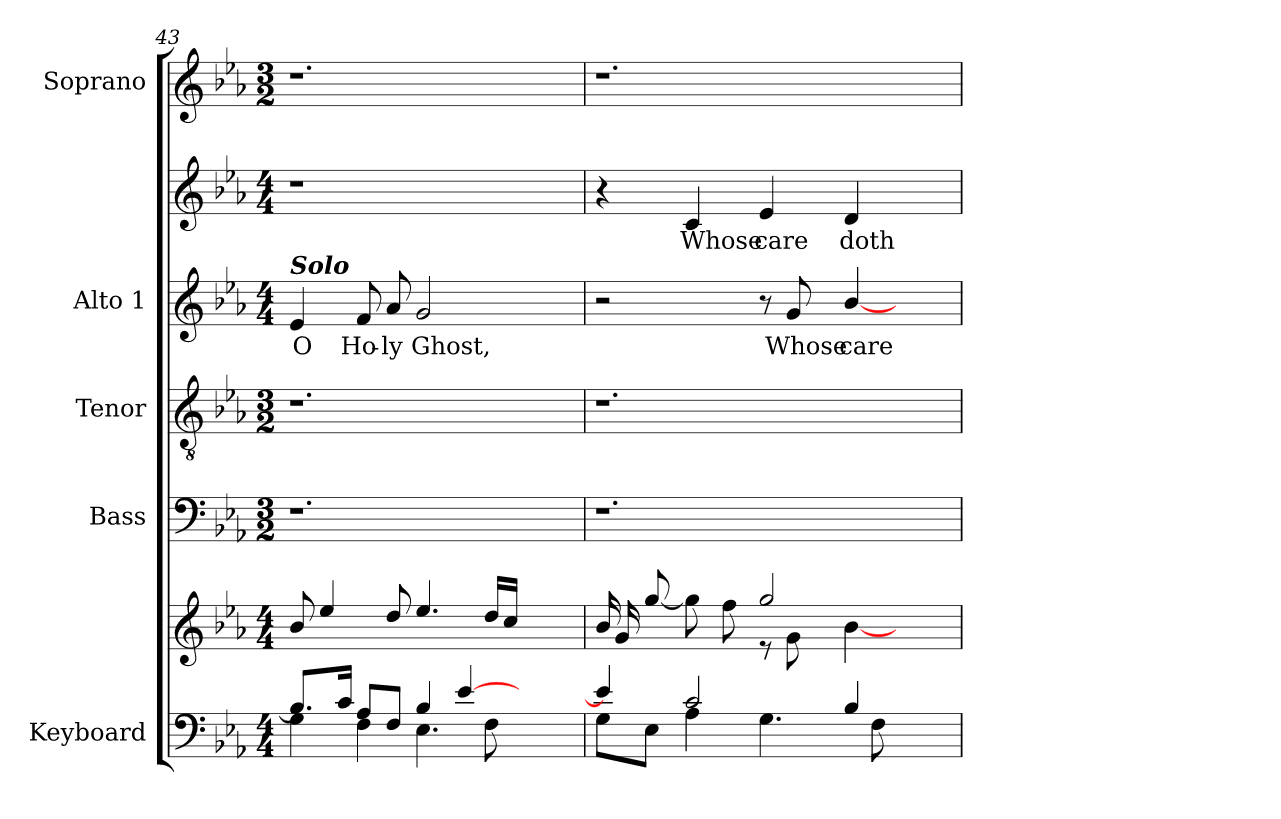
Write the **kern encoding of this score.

**kern	**kern	**kern	**kern	**kern	**text	**kern	**text	**kern
*part5	*part5	*part4	*part3	*part2	*part2	*part2	*part2	*part1
*staff7	*staff6	*staff5	*staff4	*staff3	*staff3	*staff2	*staff2	*staff1
*I"Keyboard	*	*I"Bass	*I"Tenor	*I"Alto 1	*	*	*	*I"Soprano
*	*	*I'B	*I'T	*I'A1	*	*	*	*I'S
*clefF4	*clefG2	*clefF4	*clefGv2	*clefG2	*	*clefG2	*	*clefG2
*k[b-e-a-]	*k[b-e-a-]	*k[b-e-a-]	*k[b-e-a-]	*k[b-e-a-]	*	*k[b-e-a-]	*	*k[b-e-a-]
*E-:	*E-:	*E-:	*E-:	*E-:	*	*E-:	*	*E-:
*M4/4	*M4/4	*M3/2	*M3/2	*M4/4	*	*M4/4	*	*M3/2
=43	=43	=43	=43	=43	=43	=43	=43	=43
*^	*^	*	*	*	*	*	*	*
!	!	!	!	!	!	!LO:TX:a:Bi:t=Solo	!	!	!	!
!	!	!	!	!	!	!	!LO:LY:b	!	!	!
8.B-/L]	4G\	8b-/	2ryy	1.r	1.r	4e-	O	1r	.	1.r
.	.	4ee-/	.	.	.	.	.	.	.	.
16c/J	.	.	.	.	.	.	.	.	.	.
!	!	!	!	!	!	!	!LO:LY:b	!	!	!
8A-/L	4F\	.	.	.	.	8f	Ho-	.	.	.
!	!	!	!	!	!	!	!LO:LY:b	!	!	!
8F/J	.	8dd/	.	.	.	8a-	-ly	.	.	.
!	!	!	!	!	!	!	!LO:LY:b	!	!	!
4B-/	4.E-\	4.ee-/	2ryy	.	.	2g	Ghost,	.	.	.
[4e-/	.	.	.	.	.	.	.	.	.	.
.	8F\	16dd/LL	.	.	.	.	.	.	.	.
.	.	16cc/JJ	.	.	.	.	.	.	.	.
2ryy	2ryy	2ryy	2ryy	.	.	2ryy	.	2ryy	.	.
=44	=44	=44	=44	=44	=44	=44	=44	=44	=44	=44
4e-/]	8G\L	16b-/LL	2ryy	1.r	1.r	2r	.	4r	.	1.r
.	.	16g/	.	.	.	.	.	.	.	.
.	8E-\J	[8gg/J	.	.	.	.	.	.	.	.
!	!	!	!	!	!	!	!	!	!LO:LY:b	!
2c/	4A-\	8gg\L]	.	.	.	.	.	4c	Whose	.
.	.	8ff\J	.	.	.	.	.	.	.	.
!	!	!	!	!	!	!	!	!	!LO:LY:b	!
.	4.G\	2gg/	8r	.	.	8r	.	4e-	care	.
!	!	!	!	!	!	!	!LO:LY:b	!	!	!
.	.	.	8g\	.	.	8g	Whose	.	.	.
!	!	!	!	!	!	!	!LO:LY:b	!	!LO:LY:b	!
4B-/	.	.	[4b-\	.	.	[4b-/	care	4d	doth	.
.	8F\	.	.	.	.	.	.	.	.	.
2ryy	2ryy	2ryy	2ryy	.	.	2ryy	.	2ryy	.	.
*v	*v	*	*	*	*	*	*	*	*	*
*	*v	*v	*	*	*	*	*	*	*
=	=	=	=	=	=	=	=	=
*-	*-	*-	*-	*-	*-	*-	*-	*-
